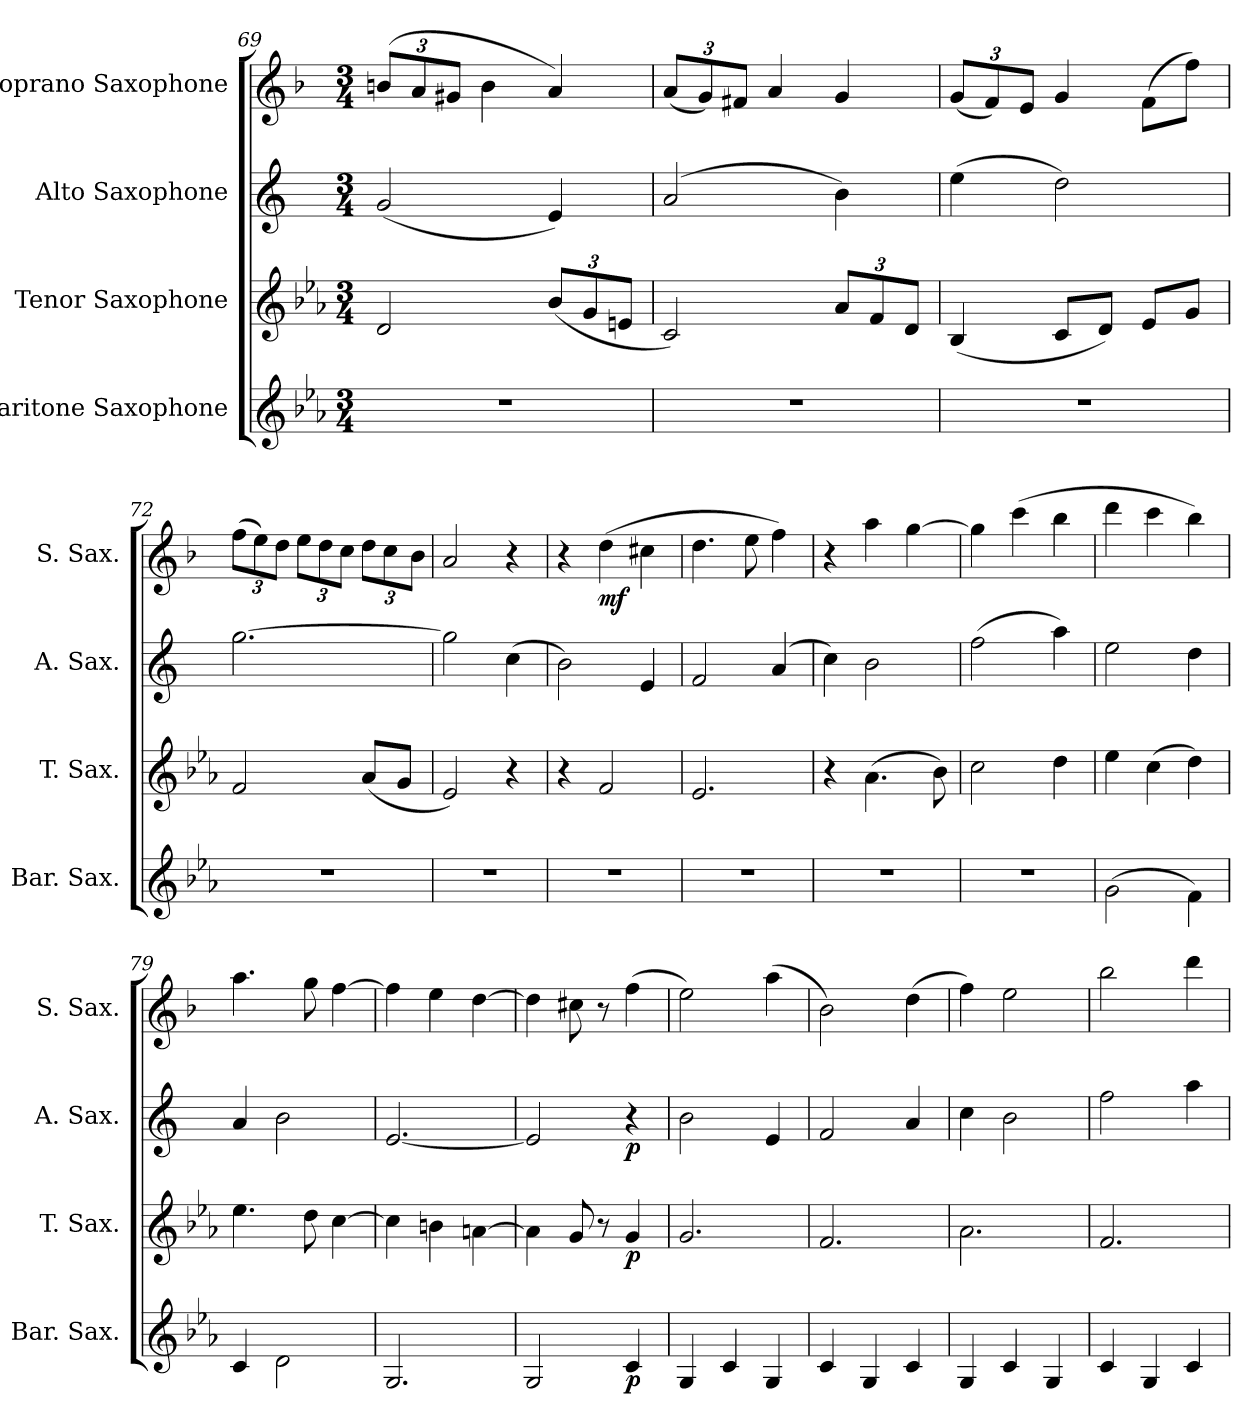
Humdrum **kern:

**kern	**dynam	**kern	**dynam	**kern	**dynam	**kern	**dynam
*part4	*part4	*part3	*part3	*part2	*part2	*part1	*part1
*staff4	*staff4	*staff3	*staff3	*staff2	*staff2	*staff1	*staff1
*I"Baritone Saxophone	*	*I"Tenor Saxophone	*	*I"Alto Saxophone	*	*I"Soprano Saxophone	*
*I'Bar. Sax.	*	*I'T. Sax.	*	*I'A. Sax.	*	*I'S. Sax.	*
*clefG2	*	*clefG2	*	*clefG2	*	*clefG2	*
*ITrd12c21	*	*ITrd8c14	*	*ITrd5c9	*	*ITrd1c2	*
*k[b-e-a-]	*	*k[b-e-a-]	*	*k[b-e-a-]	*	*k[b-e-a-]	*
*M3/4	*	*M3/4	*	*M3/4	*	*M3/4	*
*	*	*	*	*	*	*Xbrackettup	*
=69	=69	=69	=69	=69	=69	=69	=69
2.r	.	2D/	.	(2B-/	.	(12an/L	.
.	.	.	.	.	.	12g/	.
.	.	.	.	.	.	12f#X/J	.
.	.	.	.	.	.	4a\	.
*	*	*Xbrackettup	*	*	*	*	*
.	.	(12B-/L	.	4G/)	.	4g/)	.
.	.	12G/	.	.	.	.	.
.	.	12En/J	.	.	.	.	.
=70	=70	=70	=70	=70	=70	=70	=70
2.r	.	2C/)	.	(2c/	.	(12g/L	.
.	.	.	.	.	.	12f/)	.
.	.	.	.	.	.	12en/J	.
.	.	.	.	.	.	4g/	.
.	.	12A-/L	.	4d\)	.	4f/	.
.	.	12F/	.	.	.	.	.
.	.	12D/J	.	.	.	.	.
=71	=71	=71	=71	=71	=71	=71	=71
2.r	.	(4BB-/	.	(4g\	.	(12f/L	.
.	.	.	.	.	.	12e-/)	.
.	.	.	.	.	.	12d/J	.
.	.	8C/L	.	2f\)	.	4f/	.
.	.	8D/J)	.	.	.	.	.
.	.	8E-/L	.	.	.	(8e-\L	.
.	.	8G/J	.	.	.	8ee-\J)	.
=72	=72	=72	=72	=72	=72	=72	=72
2.r	.	2F/	.	[2.b-\	.	(12ee-\L	.
.	.	.	.	.	.	12dd\)	.
.	.	.	.	.	.	12cc\J	.
.	.	.	.	.	.	12dd\L	.
.	.	.	.	.	.	12cc\	.
.	.	.	.	.	.	12b-\J	.
.	.	(8A-/L	.	.	.	12cc\L	.
.	.	.	.	.	.	12b-\	.
.	.	8G/J	.	.	.	.	.
.	.	.	.	.	.	12a-\J	.
!!LO:PB:g=z
=73	=73	=73	=73	=73	=73	=73	=73
2.r	.	2E-/)	.	2b-\]	.	2g/	.
.	.	4r	.	(4e-\	.	4r	.
=74	=74	=74	=74	=74	=74	=74	=74
2.r	.	4r	.	2d\)	.	4r	.
!	!	!	!	!	!	!	!LO:DY:b
.	.	2F/	.	.	.	(4cc\	mf
.	.	.	.	4G/	.	4bn\	.
=75	=75	=75	=75	=75	=75	=75	=75
2.r	.	2.E-/	.	2A-/	.	4.cc\	.
.	.	.	.	.	.	8dd\	.
.	.	.	.	(4c/	.	4ee-\)	.
=76	=76	=76	=76	=76	=76	=76	=76
2.r	.	4r	.	4e-\)	.	4r	.
.	.	(4.A-\	.	2d\	.	4gg\	.
.	.	.	.	.	.	[4ff\	.
.	.	8B-\)	.	.	.	.	.
=77	=77	=77	=77	=77	=77	=77	=77
2.r	.	2c\	.	(2a-\	.	4ff\]	.
.	.	.	.	.	.	(4bb-\	.
.	.	4d\	.	4cc\)	.	4aa-\	.
=78	=78	=78	=78	=78	=78	=78	=78
(2G\	.	4e-\	.	2g\	.	4ccc\	.
.	.	(4c\	.	.	.	4bb-\	.
4F\)	.	4d\)	.	4f\	.	4aa-\)	.
=79	=79	=79	=79	=79	=79	=79	=79
4C/	.	4.e-\	.	4c/	.	4.gg\	.
2D\	.	.	.	2d\	.	.	.
.	.	8d\	.	.	.	8ff\	.
.	.	[4c\	.	.	.	[4ee-\	.
=80	=80	=80	=80	=80	=80	=80	=80
2.GG/	.	4c\]	.	[2.G/	.	4ee-\]	.
.	.	4Bn\	.	.	.	4dd\	.
.	.	[4An\	.	.	.	[4cc\	.
=81	=81	=81	=81	=81	=81	=81	=81
2GG/	.	4A\]	.	2G/]	.	4cc\]	.
.	.	8G/	.	.	.	8bn\	.
.	.	8r	.	.	.	8r	.
!	!LO:DY:b	!	!LO:DY:b	!	!LO:DY:b	!	!
4C/	p	4G/	p	4r	p	(4ee-\	.
!!LO:LB:g=z
=82	=82	=82	=82	=82	=82	=82	=82
4GG/	.	2.G/	.	2d\	.	2dd\)	.
4C/	.	.	.	.	.	.	.
4GG/	.	.	.	4G/	.	(4gg\	.
=83	=83	=83	=83	=83	=83	=83	=83
4C/	.	2.F/	.	2A-/	.	2a-\)	.
4GG/	.	.	.	.	.	.	.
4C/	.	.	.	4c/	.	(4cc\	.
=84	=84	=84	=84	=84	=84	=84	=84
4GG/	.	2.A-\	.	4e-\	.	4ee-\)	.
4C/	.	.	.	2d\	.	2dd\	.
4GG/	.	.	.	.	.	.	.
=85	=85	=85	=85	=85	=85	=85	=85
4C/	.	2.F/	.	2a-\	.	2aa-\	.
4GG/	.	.	.	.	.	.	.
4C/	.	.	.	4cc\	.	4ccc\	.
=	=	=	=	=	=	=	=
*-	*-	*-	*-	*-	*-	*-	*-
